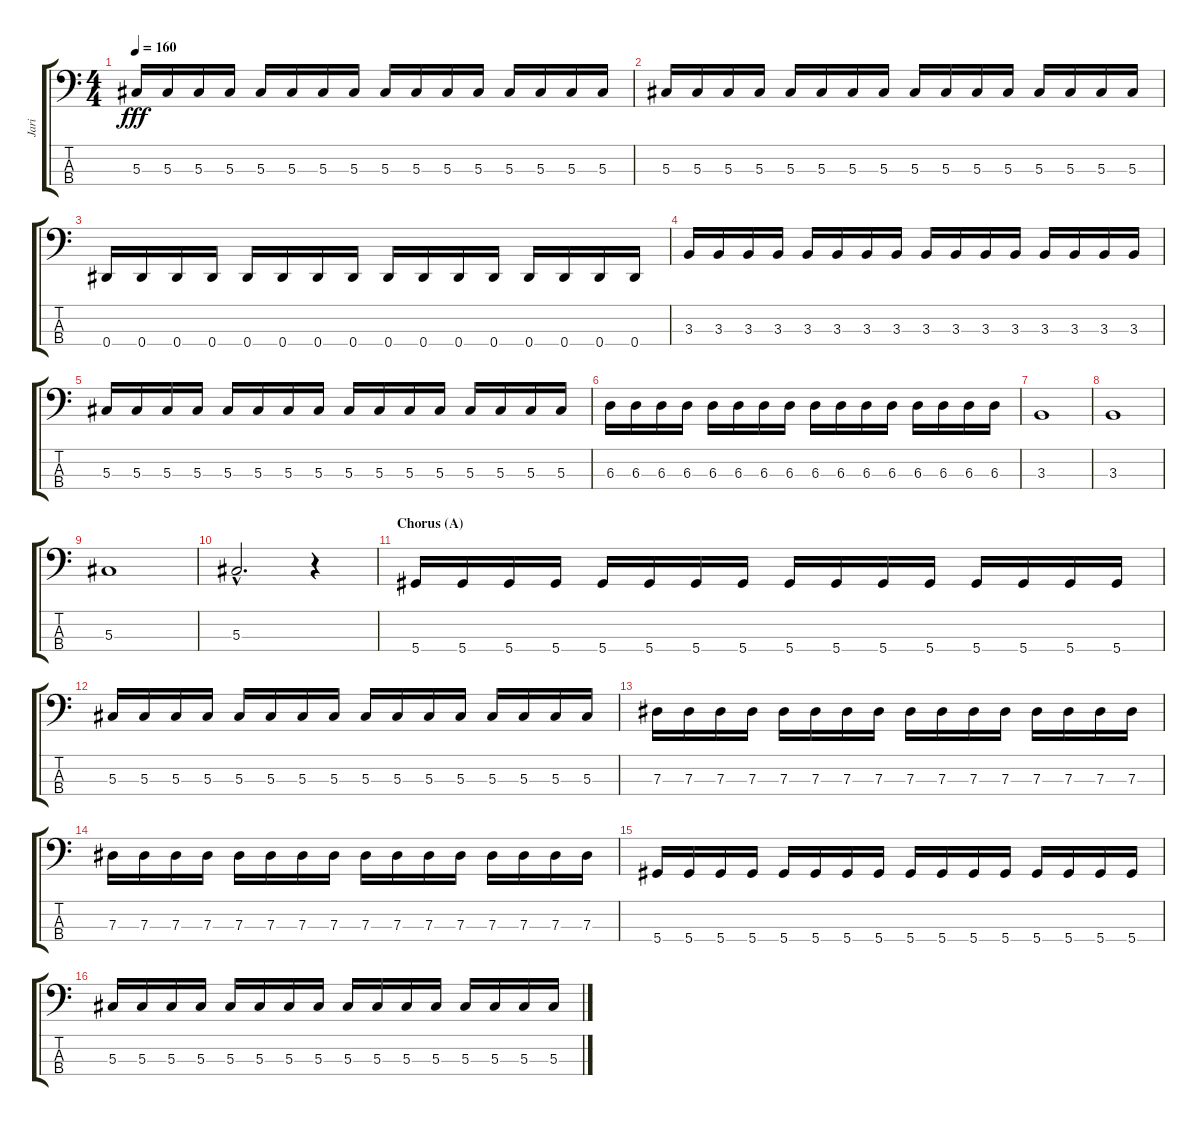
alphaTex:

\track ("Jari" "Jari") {instrument electricbassfinger}
\staff {score tabs}
\tuning (Gb2 Db2 Ab1 Eb1) {hide}
\ts (4 4)
\tempo 160
\clef f4
\ks c
5.3.16{dy fff} 5.3.16 5.3.16 5.3.16 5.3.16 5.3.16 5.3.16 5.3.16 5.3.16 5.3.16 5.3.16 5.3.16 5.3.16 5.3.16 5.3.16 5.3.16 |
5.3.16 5.3.16 5.3.16 5.3.16 5.3.16 5.3.16 5.3.16 5.3.16 5.3.16 5.3.16 5.3.16 5.3.16 5.3.16 5.3.16 5.3.16 5.3.16 |
0.4.16 0.4.16 0.4.16 0.4.16 0.4.16 0.4.16 0.4.16 0.4.16 0.4.16 0.4.16 0.4.16 0.4.16 0.4.16 0.4.16 0.4.16 0.4.16 |
3.3.16 3.3.16 3.3.16 3.3.16 3.3.16 3.3.16 3.3.16 3.3.16 3.3.16 3.3.16 3.3.16 3.3.16 3.3.16 3.3.16 3.3.16 3.3.16 |
5.3.16 5.3.16 5.3.16 5.3.16 5.3.16 5.3.16 5.3.16 5.3.16 5.3.16 5.3.16 5.3.16 5.3.16 5.3.16 5.3.16 5.3.16 5.3.16 |
6.3.16 6.3.16 6.3.16 6.3.16 6.3.16 6.3.16 6.3.16 6.3.16 6.3.16 6.3.16 6.3.16 6.3.16 6.3.16 6.3.16 6.3.16 6.3.16 |
3.3.1 |
3.3.1 |
5.3.1 |
5.3{hac}.2{d} r.4 |
\section ("" "Chorus (A)")
5.4.16 5.4.16 5.4.16 5.4.16 5.4.16 5.4.16 5.4.16 5.4.16 5.4.16 5.4.16 5.4.16 5.4.16 5.4.16 5.4.16 5.4.16 5.4.16 |
5.3.16 5.3.16 5.3.16 5.3.16 5.3.16 5.3.16 5.3.16 5.3.16 5.3.16 5.3.16 5.3.16 5.3.16 5.3.16 5.3.16 5.3.16 5.3.16 |
7.3.16 7.3.16 7.3.16 7.3.16 7.3.16 7.3.16 7.3.16 7.3.16 7.3.16 7.3.16 7.3.16 7.3.16 7.3.16 7.3.16 7.3.16 7.3.16 |
7.3.16 7.3.16 7.3.16 7.3.16 7.3.16 7.3.16 7.3.16 7.3.16 7.3.16 7.3.16 7.3.16 7.3.16 7.3.16 7.3.16 7.3.16 7.3.16 |
5.4.16 5.4.16 5.4.16 5.4.16 5.4.16 5.4.16 5.4.16 5.4.16 5.4.16 5.4.16 5.4.16 5.4.16 5.4.16 5.4.16 5.4.16 5.4.16 |
5.3.16 5.3.16 5.3.16 5.3.16 5.3.16 5.3.16 5.3.16 5.3.16 5.3.16 5.3.16 5.3.16 5.3.16 5.3.16 5.3.16 5.3.16 5.3.16
